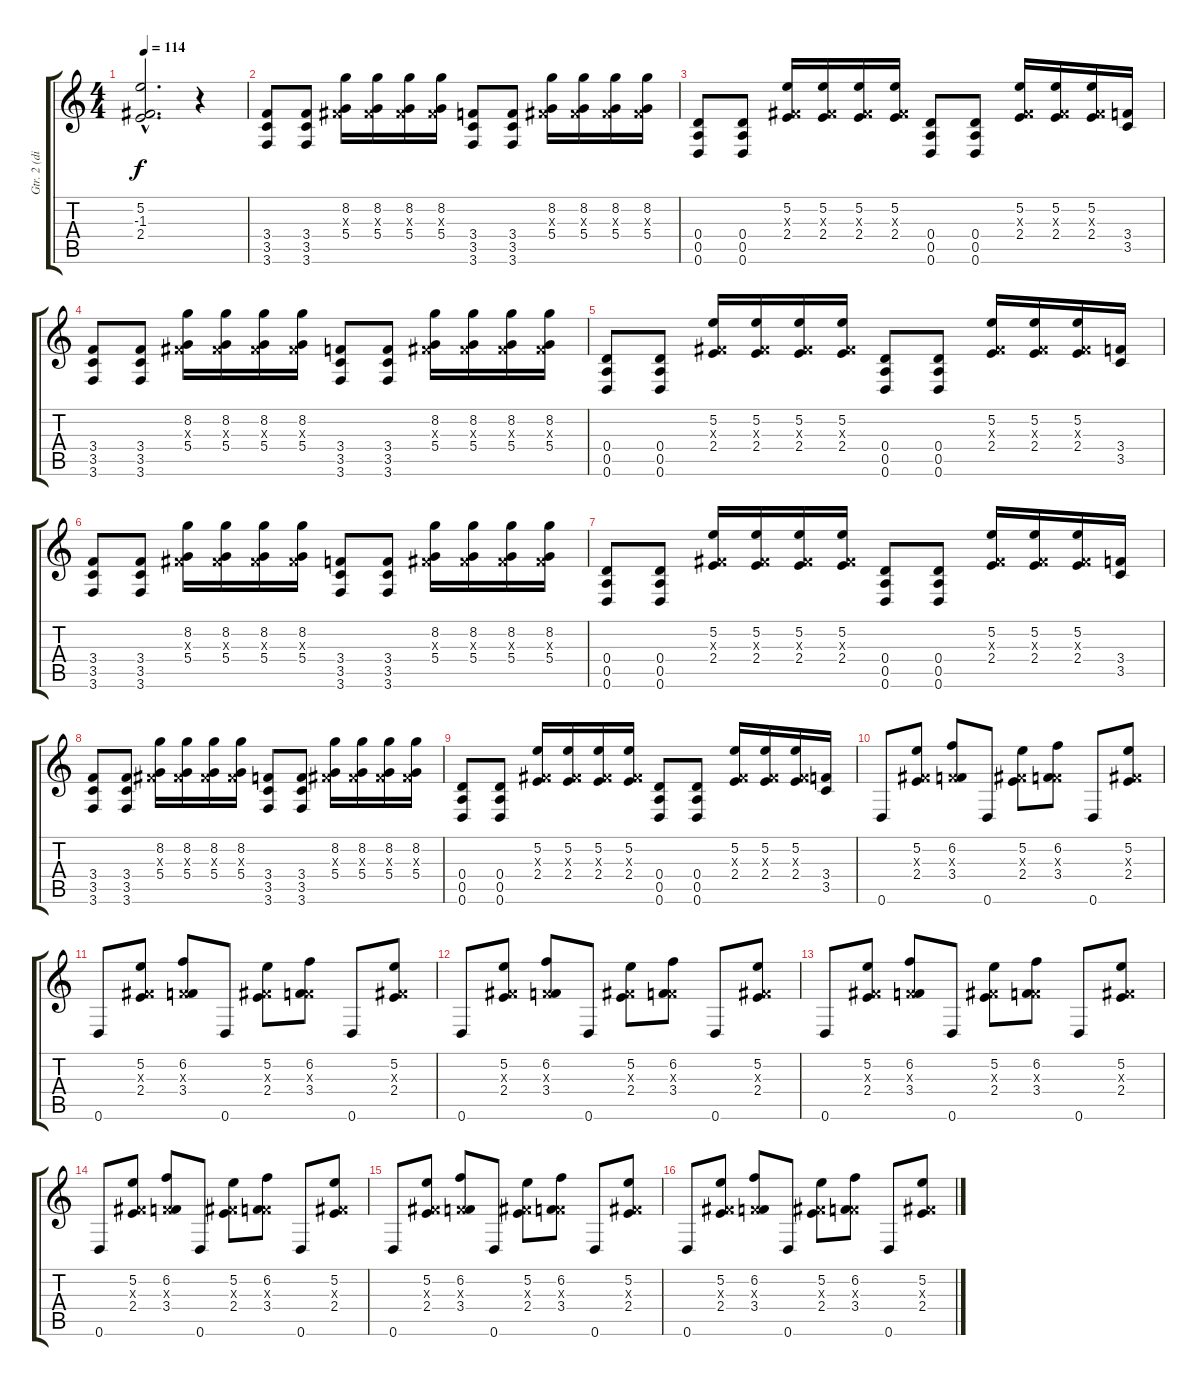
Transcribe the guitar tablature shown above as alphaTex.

\track ("Gtr. 2 (dist.)" "Gtr. 2 (di") {instrument distortionguitar}
\staff {score tabs}
\tuning (E4 B3 G3 D3 A2 D2) {hide}
\ts (4 4)
\tempo 114
\clef g2
\ks c
(5.2{hac t} -1.3{hac t} 2.4{hac t}).2{d dy f} r.4 |
(3.4 3.5 3.6).8 (3.4 3.5 3.6).8 (8.2 -1.3{x} 5.4).16 (8.2 -1.3{x} 5.4).16 (8.2 -1.3{x} 5.4).16 (8.2 -1.3{x} 5.4).16 (3.4 3.5 3.6).8 (3.4 3.5 3.6).8 (8.2 -1.3{x} 5.4).16 (8.2 -1.3{x} 5.4).16 (8.2 -1.3{x} 5.4).16 (8.2 -1.3{x} 5.4).16 |
(0.4 0.5 0.6).8 (0.4 0.5 0.6).8 (5.2 -1.3{x} 2.4).16 (5.2 -1.3{x} 2.4).16 (5.2 -1.3{x} 2.4).16 (5.2 -1.3{x} 2.4).16 (0.4 0.5 0.6).8 (0.4 0.5 0.6).8 (5.2 -1.3{x} 2.4).16 (5.2 -1.3{x} 2.4).16 (5.2 -1.3{x} 2.4).16 (3.4 3.5).16 |
(3.4 3.5 3.6).8 (3.4 3.5 3.6).8 (8.2 -1.3{x} 5.4).16 (8.2 -1.3{x} 5.4).16 (8.2 -1.3{x} 5.4).16 (8.2 -1.3{x} 5.4).16 (3.4 3.5 3.6).8 (3.4 3.5 3.6).8 (8.2 -1.3{x} 5.4).16 (8.2 -1.3{x} 5.4).16 (8.2 -1.3{x} 5.4).16 (8.2 -1.3{x} 5.4).16 |
(0.4 0.5 0.6).8 (0.4 0.5 0.6).8 (5.2 -1.3{x} 2.4).16 (5.2 -1.3{x} 2.4).16 (5.2 -1.3{x} 2.4).16 (5.2 -1.3{x} 2.4).16 (0.4 0.5 0.6).8 (0.4 0.5 0.6).8 (5.2 -1.3{x} 2.4).16 (5.2 -1.3{x} 2.4).16 (5.2 -1.3{x} 2.4).16 (3.4 3.5).16 |
(3.4 3.5 3.6).8 (3.4 3.5 3.6).8 (8.2 -1.3{x} 5.4).16 (8.2 -1.3{x} 5.4).16 (8.2 -1.3{x} 5.4).16 (8.2 -1.3{x} 5.4).16 (3.4 3.5 3.6).8 (3.4 3.5 3.6).8 (8.2 -1.3{x} 5.4).16 (8.2 -1.3{x} 5.4).16 (8.2 -1.3{x} 5.4).16 (8.2 -1.3{x} 5.4).16 |
(0.4 0.5 0.6).8 (0.4 0.5 0.6).8 (5.2 -1.3{x} 2.4).16 (5.2 -1.3{x} 2.4).16 (5.2 -1.3{x} 2.4).16 (5.2 -1.3{x} 2.4).16 (0.4 0.5 0.6).8 (0.4 0.5 0.6).8 (5.2 -1.3{x} 2.4).16 (5.2 -1.3{x} 2.4).16 (5.2 -1.3{x} 2.4).16 (3.4 3.5).16 |
(3.4 3.5 3.6).8 (3.4 3.5 3.6).8 (8.2 -1.3{x} 5.4).16 (8.2 -1.3{x} 5.4).16 (8.2 -1.3{x} 5.4).16 (8.2 -1.3{x} 5.4).16 (3.4 3.5 3.6).8 (3.4 3.5 3.6).8 (8.2 -1.3{x} 5.4).16 (8.2 -1.3{x} 5.4).16 (8.2 -1.3{x} 5.4).16 (8.2 -1.3{x} 5.4).16 |
(0.4 0.5 0.6).8 (0.4 0.5 0.6).8 (5.2 -1.3{x} 2.4).16 (5.2 -1.3{x} 2.4).16 (5.2 -1.3{x} 2.4).16 (5.2 -1.3{x} 2.4).16 (0.4 0.5 0.6).8 (0.4 0.5 0.6).8 (5.2 -1.3{x} 2.4).16 (5.2 -1.3{x} 2.4).16 (5.2 -1.3{x} 2.4).16 (3.4 3.5).16 |
0.6.8 (5.2 -1.3{x} 2.4).8 (6.2 -1.3{x} 3.4).8 0.6.8 (5.2 -1.3{x} 2.4).8 (6.2 -1.3{x} 3.4).8 0.6.8 (5.2 -1.3{x} 2.4).8 |
0.6.8 (5.2 -1.3{x} 2.4).8 (6.2 -1.3{x} 3.4).8 0.6.8 (5.2 -1.3{x} 2.4).8 (6.2 -1.3{x} 3.4).8 0.6.8 (5.2 -1.3{x} 2.4).8 |
0.6.8 (5.2 -1.3{x} 2.4).8 (6.2 -1.3{x} 3.4).8 0.6.8 (5.2 -1.3{x} 2.4).8 (6.2 -1.3{x} 3.4).8 0.6.8 (5.2 -1.3{x} 2.4).8 |
0.6.8 (5.2 -1.3{x} 2.4).8 (6.2 -1.3{x} 3.4).8 0.6.8 (5.2 -1.3{x} 2.4).8 (6.2 -1.3{x} 3.4).8 0.6.8 (5.2 -1.3{x} 2.4).8 |
0.6.8 (5.2 -1.3{x} 2.4).8 (6.2 -1.3{x} 3.4).8 0.6.8 (5.2 -1.3{x} 2.4).8 (6.2 -1.3{x} 3.4).8 0.6.8 (5.2 -1.3{x} 2.4).8 |
0.6.8 (5.2 -1.3{x} 2.4).8 (6.2 -1.3{x} 3.4).8 0.6.8 (5.2 -1.3{x} 2.4).8 (6.2 -1.3{x} 3.4).8 0.6.8 (5.2 -1.3{x} 2.4).8 |
0.6.8 (5.2 -1.3{x} 2.4).8 (6.2 -1.3{x} 3.4).8 0.6.8 (5.2 -1.3{x} 2.4).8 (6.2 -1.3{x} 3.4).8 0.6.8 (5.2 -1.3{x} 2.4).8
